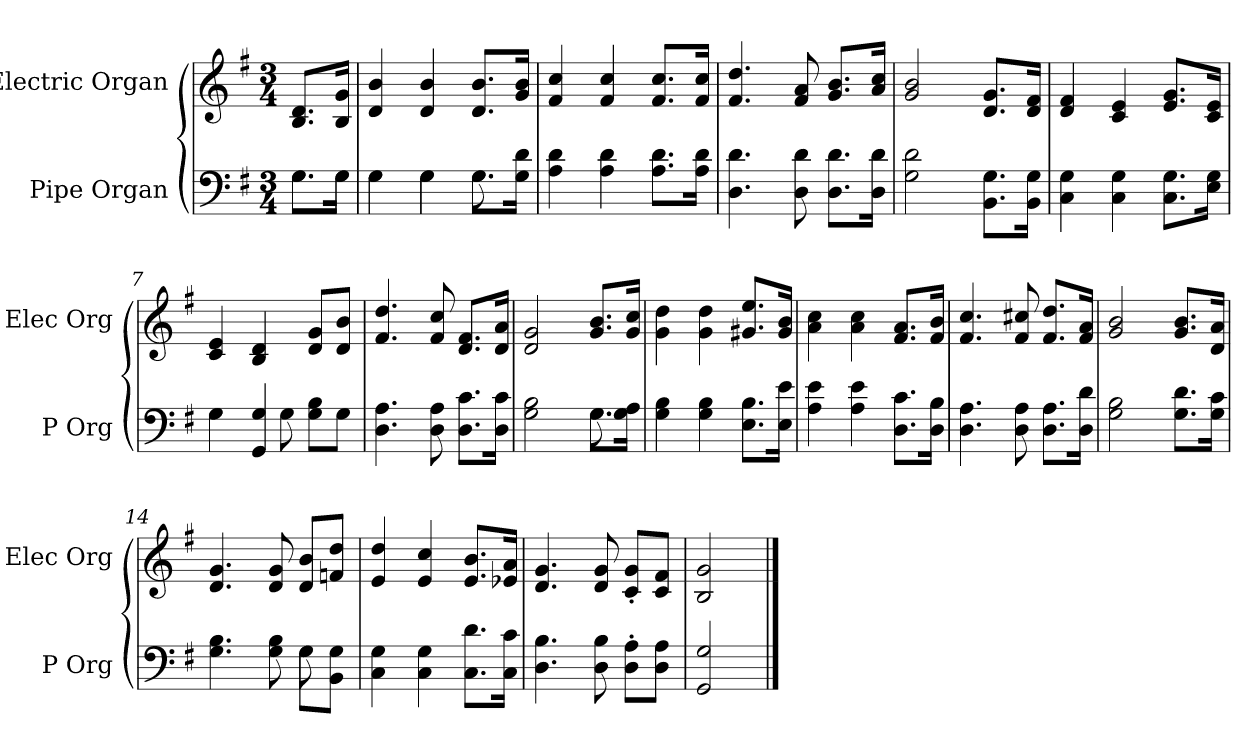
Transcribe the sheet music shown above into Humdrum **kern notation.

**kern	**kern
*part2	*part1
*staff2	*staff1
*I"Pipe Organ	*I"Electric Organ
*I'P Org	*I'Elec Org
*clefF4	*clefG2
*k[f#]	*k[f#]
*G:	*G:
*M3/4	*M3/4
=1	=1
*^	*
8.G\L	8.G\L	8.B/ 8.d/L
16G\Jk	16G\Jk	16B/ 16g/Jk
=2	=2	=2
4G\	4G	4d 4b
4G\	4G	4d 4b
8.G\L	8.G	8.d/ 8.b/L
16G\ 16d\Jk	16ryy	16g/ 16b/Jk
*v	*v	*
=3	=3
4A 4d	4f# 4cc
4A 4d	4f# 4cc
8.A\ 8.d\L	8.f#/ 8.cc/L
16A\ 16d\Jk	16f#/ 16cc/Jk
=4	=4
4.D 4.d	4.f# 4.dd
8D 8d	8f# 8a
8.D\ 8.d\L	8.g/ 8.b/L
16D\ 16d\Jk	16a/ 16cc/Jk
=5	=5
2G 2d	2g 2b
8.BB\ 8.G\L	8.d/ 8.g/L
16BB\ 16G\Jk	16d/ 16f#/Jk
=6	=6
4C 4G	4d 4f#
4C 4G	4c 4e
8.C\ 8.G\L	8.e/ 8.g/L
16E\ 16G\Jk	16c/ 16e/Jk
=7	=7
*^	*
4G\	4G	4c 4e
4GG 4G	8ryy	4B 4d
.	8G	.
8G\ 8B\L	4ryy	8d/ 8g/L
8G\J	.	8d/ 8b/J
*v	*v	*
=8	=8
4.D 4.A	4.f# 4.dd
8D 8A	8f# 8cc
8.D\ 8.c\L	8.d/ 8.f#/L
16D\ 16c\Jk	16d/ 16a/Jk
=9	=9
*^	*
2G 2B	2ryy	2d 2g
8.G\L	8.G	8.g/ 8.b/L
16G\ 16A\Jk	16ryy	16g/ 16cc/Jk
*v	*v	*
=10	=10
4G 4B	4g 4dd
4G 4B	4g 4dd
8.E\ 8.B\L	8.g#X/ 8.ee/L
16E\ 16e\Jk	16g#/ 16b/Jk
=11	=11
4A 4e	4a 4cc
4A 4e	4a 4cc
8.D\ 8.c\L	8.f#/ 8.a/L
16D\ 16B\Jk	16f#/ 16b/Jk
=12	=12
4.D 4.A	4.f# 4.cc
8D 8A	8f# 8cc#X
8.D\ 8.A\L	8.f#/ 8.dd/L
16D\ 16d\Jk	16f#/ 16a/Jk
=13	=13
2G 2B	2g 2b
8.G\ 8.d\L	8.g/ 8.b/L
16G\ 16c\Jk	16d/ 16a/Jk
=14	=14
*^	*
4.G 4.B	2ryy	4.d 4.g
8G 8B	.	8d 8g
8G\L	8G	8d/ 8b/L
8BB\ 8G\J	8ryy	8fn/ 8dd/J
*v	*v	*
=15	=15
4C 4G	4e 4dd
4C 4G	4e 4cc
8.C\ 8.d\L	8.e/ 8.b/L
16C\ 16c\Jk	16e-X/ 16a/Jk
=16	=16
4.D 4.B	4.d 4.g
8D 8B	8d 8g
8D'\ 8A'\L	8c'/ 8g'/L
8D\ 8A\J	8c/ 8f#/J
=17	=17
2GG 2G	2B 2g
==	==
*-	*-
